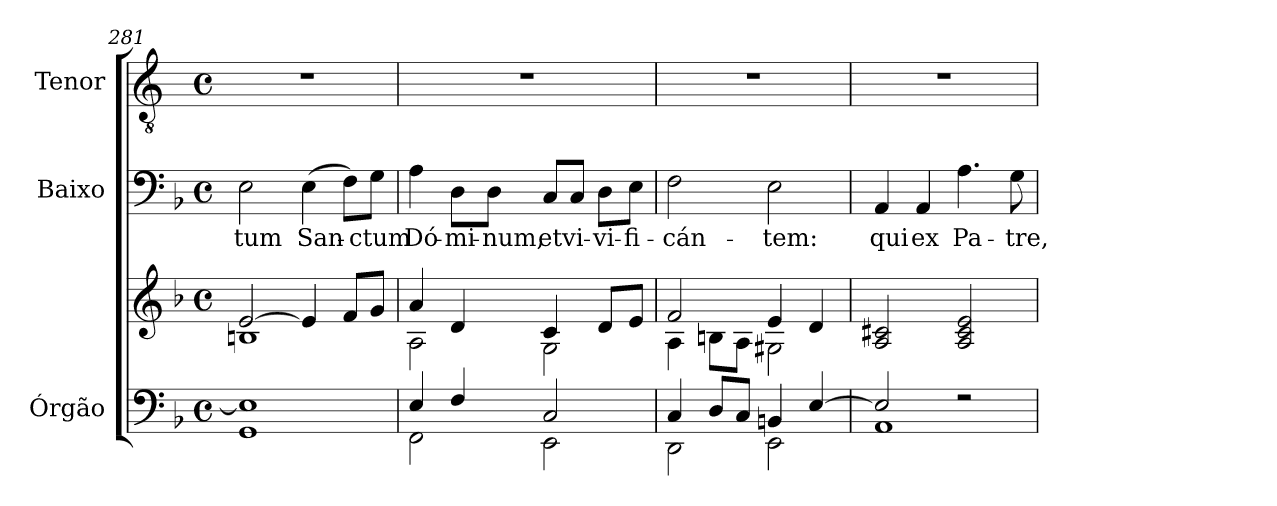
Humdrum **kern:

**kern	**kern	**kern	**text	**kern
*part3	*part3	*part2	*part2	*part1
*staff4	*staff3	*staff2	*staff2	*staff1
*I"Órgão	*	*I"Baixo	*	*I"Tenor
*I'Órg.	*	*	*	*I'Tr.
*clefF4	*clefG2	*clefF4	*	*clefGv2
*	*	*	*	*ITrd4c7
*k[b-]	*k[b-]	*k[b-]	*	*k[b-]
*F:	*F:	*F:	*	*F:
*M4/4	*M4/4	*M4/4	*	*M4/4
*met(c)	*met(c)	*met(c)	*	*met(c)
=281	=281	=281	=281	=281
*	*^	*	*	*
!	!	!	!	!LO:LY:b:color=#000000	!
1GGi 1Ei]	[>2ei/	1Bni	2Ei\	-tum	1r
!	!	!	!	!LO:LY:b:color=#000000	!
.	4ei/]	.	(4Ei\	San-	.
.	8fi/L	.	8Fi\L)	.	.
!	!	!	!	!LO:LY:b:color=#000000	!
.	8gi/J	.	8Gi\J	-ctum	.
!!LO:LB:g=z
=282	=282	=282	=282	=282	=282
*^	*	*	*	*	*
!	!	!	!	!	!LO:LY:b:color=#000000	!
4Ei/	2FFi\	4ai/	2Ai\	4Ai\	Dó-	1r
!	!	!	!	!	!LO:LY:b:color=#000000	!
4Fi/	.	4di/	.	8Di\L	-mi-	.
!	!	!	!	!	!LO:LY:b:color=#000000	!
.	.	.	.	8Di\J	-num,	.
!	!	!	!	!	!LO:LY:b:color=#000000	!
2Ci/	2EEi\	4ci/	2Gi\	8Ci/L	et	.
!	!	!	!	!	!LO:LY:b:color=#000000	!
.	.	.	.	8Ci/J	vi-	.
!	!	!	!	!	!LO:LY:b:color=#000000	!
.	.	8di/L	.	8Di\L	-vi-	.
!	!	!	!	!	!LO:LY:b:color=#000000	!
.	.	8ei/J	.	8Ei\J	-fi-	.
=283	=283	=283	=283	=283	=283	=283
!	!	!	!	!	!LO:LY:b:color=#000000	!
4Ci/	2DDi\	2fi/	4Ai\	2Fi\	-cán-	1r
8Di/L	.	.	8Bni\L	.	.	.
8Ci/J	.	.	8Ai\J	.	.	.
!	!	!	!	!	!LO:LY:b:color=#000000	!
4BBni/	2EEi\	4ei/	2G#Xi\	2Ei\	-tem:	.
[>4Ei/	.	4di/	.	.	.	.
*	*	*v	*v	*	*	*
=284	=284	=284	=284	=284	=284
!	!	!	!	!LO:LY:b:color=#000000	!
2Ei/]	1AAi	2Ai/ 2c#Xi	4AAi/	qui	1r
!	!	!	!	!LO:LY:b:color=#000000	!
.	.	.	4AAi/	ex	.
!	!	!	!	!LO:LY:b:color=#000000	!
2r	.	2Ai/ 2c#i 2ei	4.Ai\	Pa-	.
!	!	!	!	!LO:LY:b:color=#000000	!
.	.	.	8Gi\	-tre,	.
*v	*v	*	*	*	*
=	=	=	=	=
*-	*-	*-	*-	*-
